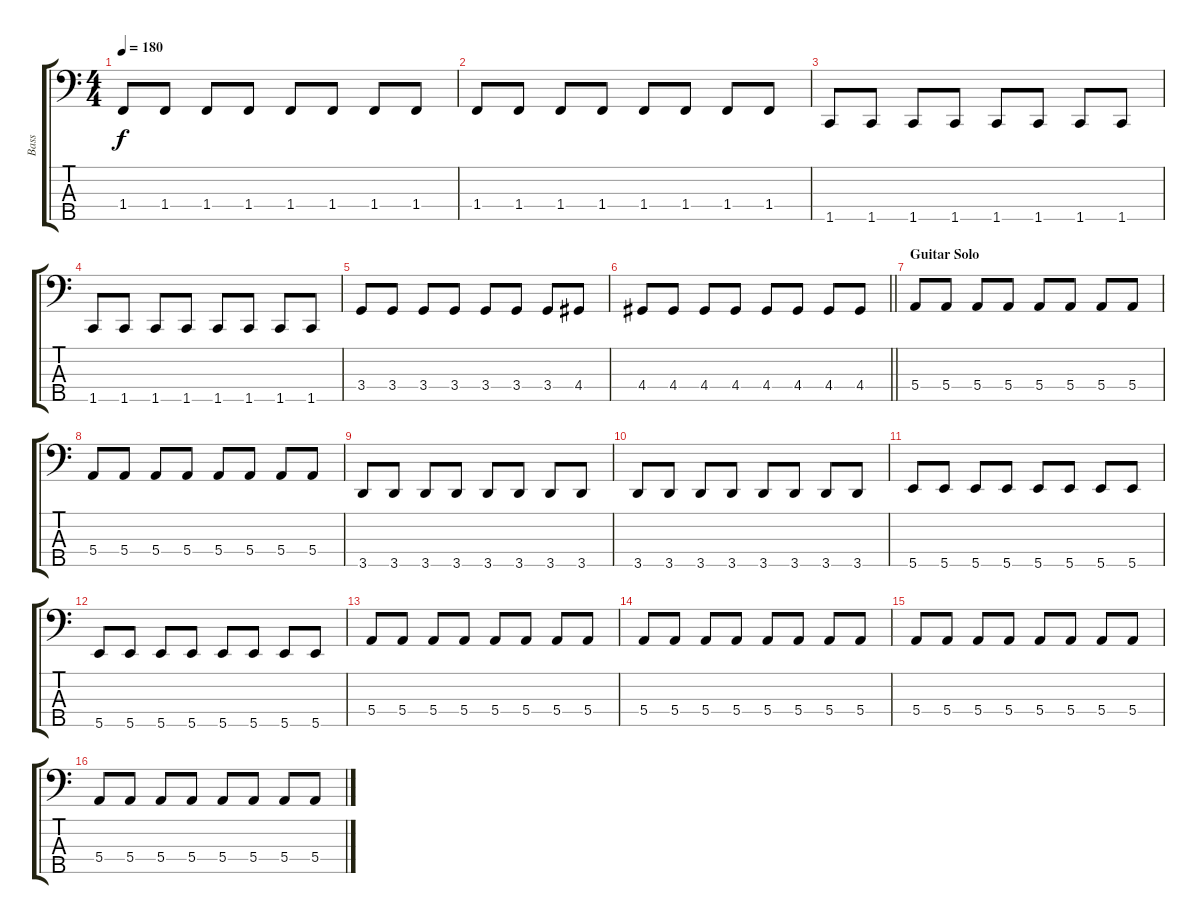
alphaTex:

\track ("Bass" "Bass") {instrument electricbassfinger}
\staff {score tabs}
\tuning (G2 D2 A1 E1 B0) {hide}
\ts (4 4)
\tempo 180
\clef f4
\ks c
1.4.8{dy f} 1.4.8 1.4.8 1.4.8 1.4.8 1.4.8 1.4.8 1.4.8 |
1.4.8 1.4.8 1.4.8 1.4.8 1.4.8 1.4.8 1.4.8 1.4.8 |
1.5.8 1.5.8 1.5.8 1.5.8 1.5.8 1.5.8 1.5.8 1.5.8 |
1.5.8 1.5.8 1.5.8 1.5.8 1.5.8 1.5.8 1.5.8 1.5.8 |
3.4.8 3.4.8 3.4.8 3.4.8 3.4.8 3.4.8 3.4.8 4.4.8 |
\barLineRight lightlight
4.4.8 4.4.8 4.4.8 4.4.8 4.4.8 4.4.8 4.4.8 4.4.8 |
\section ("" "Guitar Solo")
5.4.8 5.4.8 5.4.8 5.4.8 5.4.8 5.4.8 5.4.8 5.4.8 |
5.4.8 5.4.8 5.4.8 5.4.8 5.4.8 5.4.8 5.4.8 5.4.8 |
3.5.8 3.5.8 3.5.8 3.5.8 3.5.8 3.5.8 3.5.8 3.5.8 |
3.5.8 3.5.8 3.5.8 3.5.8 3.5.8 3.5.8 3.5.8 3.5.8 |
5.5.8 5.5.8 5.5.8 5.5.8 5.5.8 5.5.8 5.5.8 5.5.8 |
5.5.8 5.5.8 5.5.8 5.5.8 5.5.8 5.5.8 5.5.8 5.5.8 |
5.4.8 5.4.8 5.4.8 5.4.8 5.4.8 5.4.8 5.4.8 5.4.8 |
5.4.8 5.4.8 5.4.8 5.4.8 5.4.8 5.4.8 5.4.8 5.4.8 |
5.4.8 5.4.8 5.4.8 5.4.8 5.4.8 5.4.8 5.4.8 5.4.8 |
5.4.8 5.4.8 5.4.8 5.4.8 5.4.8 5.4.8 5.4.8 5.4.8
